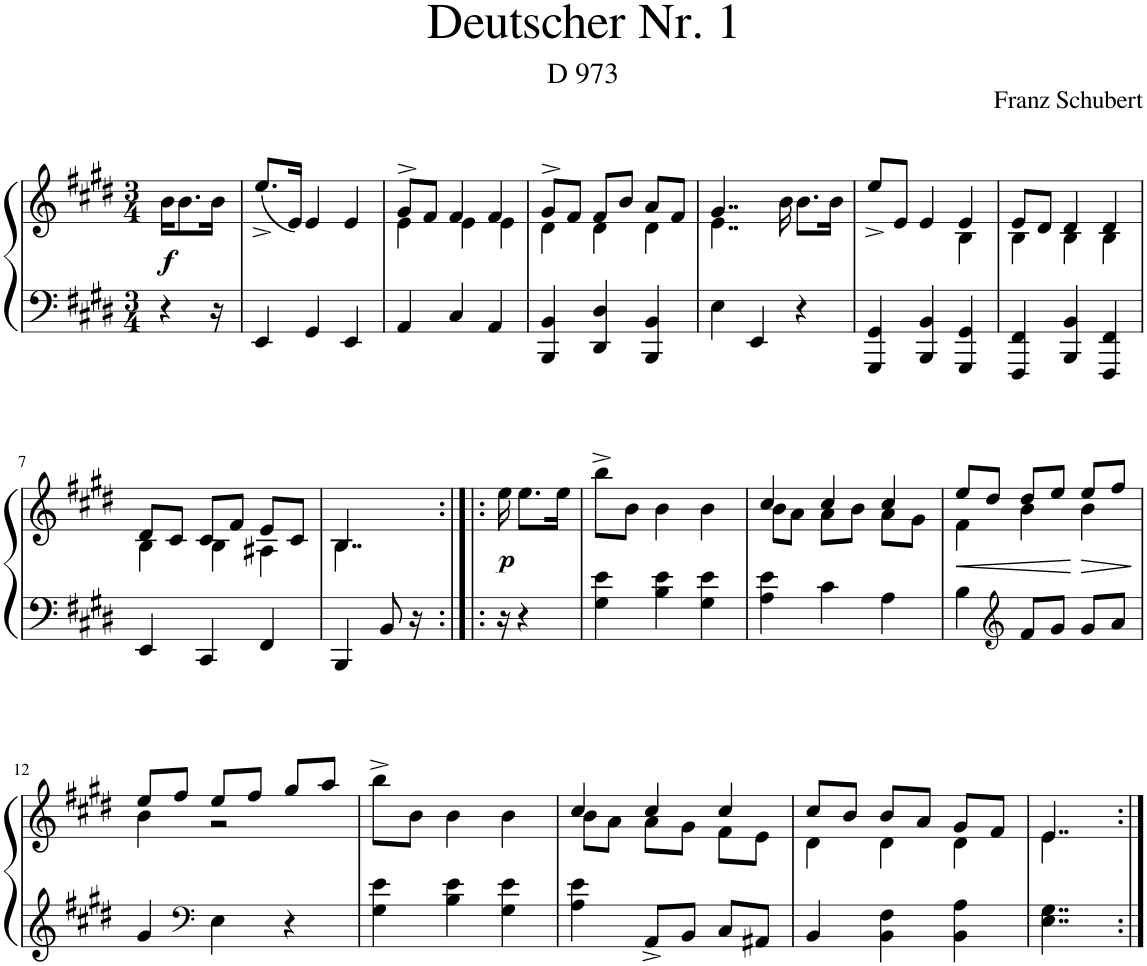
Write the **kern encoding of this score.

**kern	**kern	**dynam
*part1	*part1	*part1
*staff2	*staff1	*staff1/2
*I"Piano	*	*
*I'Pno.	*	*
*clefF4	*clefG2	*
*k[f#c#g#d#]	*k[f#c#g#d#]	*
*M3/4	*M3/4	*
=	=	=
!	!	!LO:DY:b
4r	16b\KL	f
.	8.b\	.
16r	16b\Jk	.
=1	=1	=1
4EE/	(8.ee^/L	.
.	16e/Jk)	.
4GG#/	4e/	.
4EE/	4e/	.
=2	=2	=2
*	*^	*
4AA/	8g#^/L	4e\	.
.	8f#/J	.	.
4C#/	4f#/	4e\	.
4AA/	4f#/	4e\	.
=3	=3	=3	=3
4BBB/ 4BB/	8g#^/L	4d#\	.
.	8f#/J	.	.
4DD#/ 4D#/	8f#/L	4d#\	.
.	8b/J	.	.
4BBB/ 4BB/	8a/L	4d#\	.
.	8f#/J	.	.
=4	=4	=4	=4
4E\	4..g#/	4..e\	.
4EE/	.	.	.
.	16b\	16ryy	.
4r	8.b\L	4ryy	.
.	16b\Jk	.	.
=5	=5	=5	=5
4GGG#/ 4GG#/	8ee^/L	2ryy	.
.	8e/J	.	.
4BBB/ 4BB/	4e/	.	.
4GGG#/ 4GG#/	4e/	4B\	.
=6	=6	=6	=6
4FFF#/ 4FF#/	8e/L	4B\	.
.	8d#/J	.	.
4BBB/ 4BB/	4d#/	4B\	.
4FFF#/ 4FF#/	4d#/	4B\	.
!!LO:LB:g=z	!!
=7	=7	=7	=7
4EE/	8d#/L	4B\	.
.	8c#/J	.	.
4CC#/	8c#/L	4B\	.
.	8f#/J	.	.
4FF#/	8e/L	4A#X\	.
.	8c#/J	.	.
=8	=8	=8	=8
4BBB/	4..B/	4..B\	.
8BB/	.	.	.
16r	.	.	.
*	*v	*v	*
=8X1:|!|:	=8X1:|!|:	=8X1:|!|:
!	!	!LO:DY:b
16r	16ee\	p
4r	8.ee\L	.
.	16ee\Jk	.
=9	=9	=9
4G#\ 4e\	8bb^\L	.
.	8b\J	.
4B\ 4e\	4b\	.
4G#\ 4e\	4b\	.
=10	=10	=10
*	*^	*
4A\ 4e\	4cc#/	8b\L	.
.	.	8a\J	.
4c#\	4cc#/	8a\L	.
.	.	8b\J	.
4A\	4cc#/	8a\L	.
.	.	8g#\J	.
=11	=11	=11	=11
!	!	!	!LO:HP:b
4B\	8ee/L	4f#\	<
.	8dd#/J	.	.
*clefG2	*	*	*
8f#/L	8dd#/L	4b\	.
8g#/J	8ee/J	.	.
!	!	!	!LO:HP:n=1:b
8g#/L	8ee/L	4b\	[ >
8a/J	8ff#/J	.	.
*	*v	*v	*
.	.	]
!!LO:LB:g=z
=12	=12	=12
*	*^	*
4g#/	8ee/L	4b\	.
.	8ff#/J	.	.
*clefF4	*	*	*
4E\	8ee/L	2r	.
.	8ff#/J	.	.
4r	8gg#/L	.	.
.	8aa/J	.	.
*	*v	*v	*
=13	=13	=13
4G#\ 4e\	8bb^\L	.
.	8b\J	.
4B\ 4e\	4b\	.
4G#\ 4e\	4b\	.
=14	=14	=14
*	*^	*
4A\ 4e\	4cc#/	8b\L	.
.	.	8a\J	.
8AA^/L	4cc#/	8a\L	.
8BB/J	.	8g#\J	.
8C#/L	4cc#/	8f#\L	.
8AA#X/J	.	8e\J	.
=15	=15	=15	=15
4BB/	8cc#/L	4d#\	.
.	8b/J	.	.
4BB\ 4F#\	8b/L	4d#\	.
.	8a/J	.	.
4BB\ 4A\	8g#/L	4d#\	.
.	8f#/J	.	.
=16	=16	=16	=16
4..E\ 4..G#\	4..e/	4..e\	.
*	*v	*v	*
=:|!	=:|!	=:|!
*-	*-	*-
